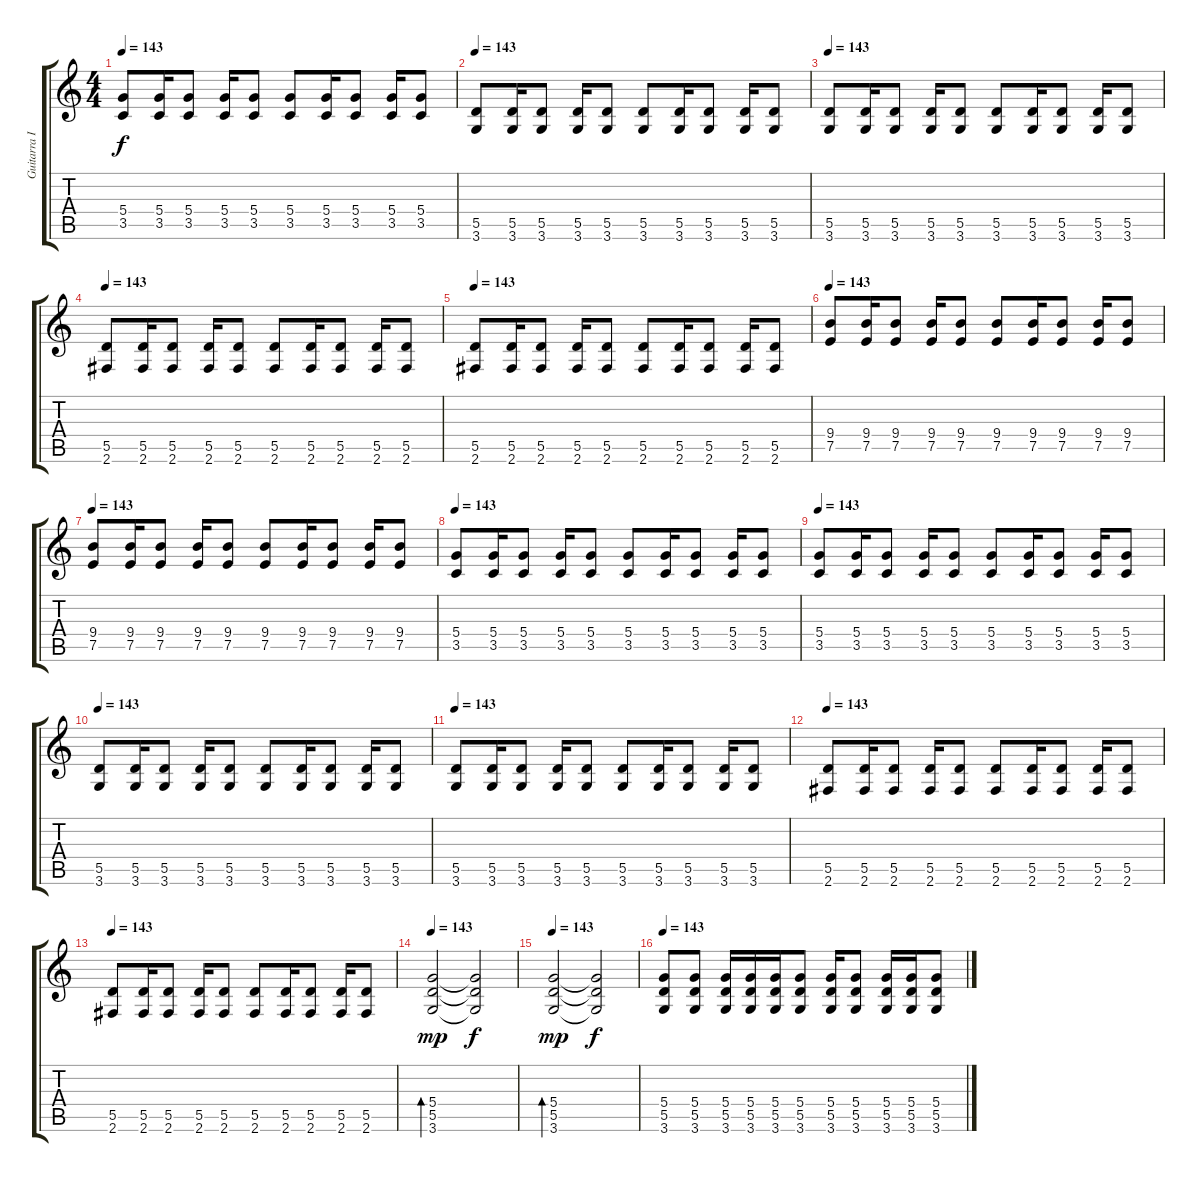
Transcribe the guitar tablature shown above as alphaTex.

\track ("Guitarra I" "Guitarra I") {instrument overdrivenguitar}
\staff {score tabs}
\tuning (E4 B3 G3 D3 A2 E2) {hide}
\ts (4 4)
\tempo 143
\clef g2
\ks c
(5.4 3.5).8{dy f} (5.4 3.5).16 (5.4 3.5).8 (5.4 3.5).16 (5.4 3.5).8 (5.4 3.5).8 (5.4 3.5).16 (5.4 3.5).8 (5.4 3.5).16 (5.4 3.5).8 |
\tempo 143
(5.5 3.6).8 (5.5 3.6).16 (5.5 3.6).8 (5.5 3.6).16 (5.5 3.6).8 (5.5 3.6).8 (5.5 3.6).16 (5.5 3.6).8 (5.5 3.6).16 (5.5 3.6).8 |
\tempo 143
(5.5 3.6).8 (5.5 3.6).16 (5.5 3.6).8 (5.5 3.6).16 (5.5 3.6).8 (5.5 3.6).8 (5.5 3.6).16 (5.5 3.6).8 (5.5 3.6).16 (5.5 3.6).8 |
\tempo 143
(5.5 2.6).8 (5.5 2.6).16 (5.5 2.6).8 (5.5 2.6).16 (5.5 2.6).8 (5.5 2.6).8 (5.5 2.6).16 (5.5 2.6).8 (5.5 2.6).16 (5.5 2.6).8 |
\tempo 143
(5.5 2.6).8 (5.5 2.6).16 (5.5 2.6).8 (5.5 2.6).16 (5.5 2.6).8 (5.5 2.6).8 (5.5 2.6).16 (5.5 2.6).8 (5.5 2.6).16 (5.5 2.6).8 |
\tempo 143
(9.4 7.5).8 (9.4 7.5).16 (9.4 7.5).8 (9.4 7.5).16 (9.4 7.5).8 (9.4 7.5).8 (9.4 7.5).16 (9.4 7.5).8 (9.4 7.5).16 (9.4 7.5).8 |
\tempo 143
(9.4 7.5).8 (9.4 7.5).16 (9.4 7.5).8 (9.4 7.5).16 (9.4 7.5).8 (9.4 7.5).8 (9.4 7.5).16 (9.4 7.5).8 (9.4 7.5).16 (9.4 7.5).8 |
\tempo 143
(5.4 3.5).8 (5.4 3.5).16 (5.4 3.5).8 (5.4 3.5).16 (5.4 3.5).8 (5.4 3.5).8 (5.4 3.5).16 (5.4 3.5).8 (5.4 3.5).16 (5.4 3.5).8 |
\tempo 143
(5.4 3.5).8 (5.4 3.5).16 (5.4 3.5).8 (5.4 3.5).16 (5.4 3.5).8 (5.4 3.5).8 (5.4 3.5).16 (5.4 3.5).8 (5.4 3.5).16 (5.4 3.5).8 |
\tempo 143
(5.5 3.6).8 (5.5 3.6).16 (5.5 3.6).8 (5.5 3.6).16 (5.5 3.6).8 (5.5 3.6).8 (5.5 3.6).16 (5.5 3.6).8 (5.5 3.6).16 (5.5 3.6).8 |
\tempo 143
(5.5 3.6).8 (5.5 3.6).16 (5.5 3.6).8 (5.5 3.6).16 (5.5 3.6).8 (5.5 3.6).8 (5.5 3.6).16 (5.5 3.6).8 (5.5 3.6).16 (5.5 3.6).8 |
\tempo 143
(5.5 2.6).8 (5.5 2.6).16 (5.5 2.6).8 (5.5 2.6).16 (5.5 2.6).8 (5.5 2.6).8 (5.5 2.6).16 (5.5 2.6).8 (5.5 2.6).16 (5.5 2.6).8 |
\tempo 143
(5.5 2.6).8 (5.5 2.6).16 (5.5 2.6).8 (5.5 2.6).16 (5.5 2.6).8 (5.5 2.6).8 (5.5 2.6).16 (5.5 2.6).8 (5.5 2.6).16 (5.5 2.6).8 |
\tempo 143
(5.4 5.5 3.6).2{bd 120 dy mp} (5.4{t} 5.5{t} 3.6{t}).2{dy f} |
\tempo 143
(5.4 5.5 3.6).2{bd 120 dy mp} (5.4{t} 5.5{t} 3.6{t}).2{dy f} |
\tempo 143
(5.4 5.5 3.6).8 (5.4 5.5 3.6).8 (5.4 5.5 3.6).16 (5.4 5.5 3.6).16 (5.4 5.5 3.6).16 (5.4 5.5 3.6).8 (5.4 5.5 3.6).16 (5.4 5.5 3.6).8 (5.4 5.5 3.6).16 (5.4 5.5 3.6).16 (5.4 5.5 3.6).8
